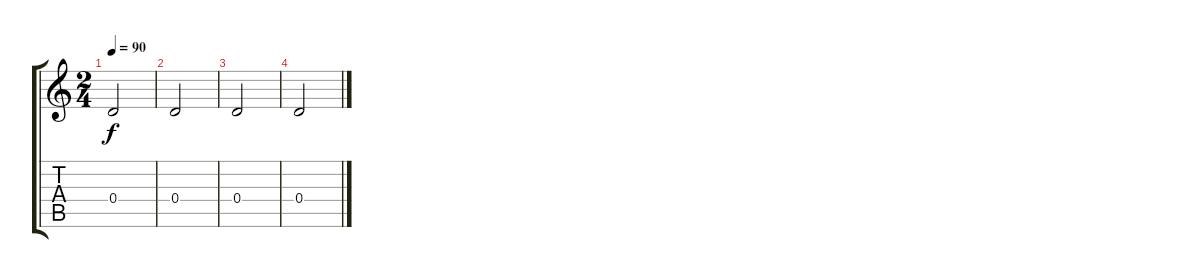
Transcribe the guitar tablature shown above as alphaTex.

\track "" {instrument acousticguitarnylon}
\staff {score tabs}
\tuning (E4 B3 G3 D3 A2 E2) {hide}
\ts (2 4)
\tempo 90
\clef g2
\ks c
0.4.2{dy f instrument acousticguitarnylon} |
0.4.2 |
0.4.2 |
0.4.2
